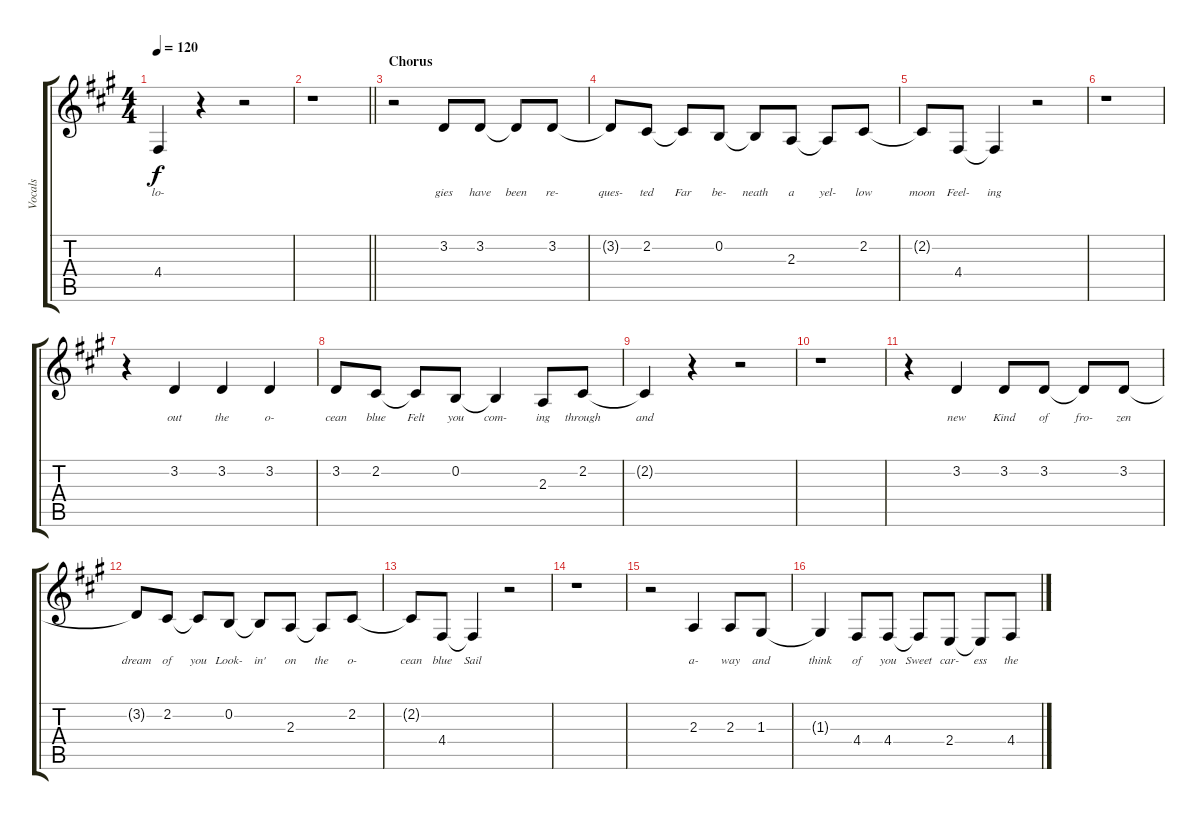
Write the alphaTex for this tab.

\track ("Vocals" "Vocals") {instrument oboe}
\staff {score tabs}
\tuning (E4 B3 G3 D3 A2 E2) {hide}
\ts (4 4)
\tempo 120
\clef g2
\ks f#minor
4.4{t}.4{lyrics (0 "lo-") lyrics (1 "") lyrics (2 "") lyrics (3 "") lyrics (4 "") dy f} r.4 r.2 |
\barLineRight lightlight
r.1 |
\section ("" "Chorus")
r.2 3.2.8{lyrics (0 "gies") lyrics (1 "") lyrics (2 "") lyrics (3 "") lyrics (4 "")} 3.2.8{lyrics (0 "have") lyrics (1 "") lyrics (2 "") lyrics (3 "") lyrics (4 "")} 3.2{t}.8{lyrics (0 "been") lyrics (1 "") lyrics (2 "") lyrics (3 "") lyrics (4 "")} 3.2.8{lyrics (0 "re-") lyrics (1 "") lyrics (2 "") lyrics (3 "") lyrics (4 "")} |
3.2{t}.8{lyrics (0 "ques-") lyrics (1 "") lyrics (2 "") lyrics (3 "") lyrics (4 "")} 2.2.8{lyrics (0 "ted") lyrics (1 "") lyrics (2 "") lyrics (3 "") lyrics (4 "")} 2.2{t}.8{lyrics (0 "Far") lyrics (1 "") lyrics (2 "") lyrics (3 "") lyrics (4 "")} 0.2.8{lyrics (0 "be-") lyrics (1 "") lyrics (2 "") lyrics (3 "") lyrics (4 "")} 0.2{t}.8{lyrics (0 "neath") lyrics (1 "") lyrics (2 "") lyrics (3 "") lyrics (4 "")} 2.3.8{lyrics (0 "a") lyrics (1 "") lyrics (2 "") lyrics (3 "") lyrics (4 "")} 2.3{t}.8{lyrics (0 "yel-") lyrics (1 "") lyrics (2 "") lyrics (3 "") lyrics (4 "")} 2.2.8{lyrics (0 "low") lyrics (1 "") lyrics (2 "") lyrics (3 "") lyrics (4 "")} |
2.2{t}.8{lyrics (0 "moon") lyrics (1 "") lyrics (2 "") lyrics (3 "") lyrics (4 "")} 4.4.8{lyrics (0 "Feel-") lyrics (1 "") lyrics (2 "") lyrics (3 "") lyrics (4 "")} 4.4{t}.4{lyrics (0 "ing") lyrics (1 "") lyrics (2 "") lyrics (3 "") lyrics (4 "")} r.2 |
r.1 |
r.4 3.2.4{lyrics (0 "out") lyrics (1 "") lyrics (2 "") lyrics (3 "") lyrics (4 "")} 3.2.4{lyrics (0 "the") lyrics (1 "") lyrics (2 "") lyrics (3 "") lyrics (4 "")} 3.2.4{lyrics (0 "o-") lyrics (1 "") lyrics (2 "") lyrics (3 "") lyrics (4 "")} |
3.2.8{lyrics (0 "cean") lyrics (1 "") lyrics (2 "") lyrics (3 "") lyrics (4 "")} 2.2.8{lyrics (0 "blue") lyrics (1 "") lyrics (2 "") lyrics (3 "") lyrics (4 "")} 2.2{t}.8{lyrics (0 "Felt") lyrics (1 "") lyrics (2 "") lyrics (3 "") lyrics (4 "")} 0.2.8{lyrics (0 "you") lyrics (1 "") lyrics (2 "") lyrics (3 "") lyrics (4 "")} 0.2{t}.4{lyrics (0 "com-") lyrics (1 "") lyrics (2 "") lyrics (3 "") lyrics (4 "")} 2.3.8{lyrics (0 "ing") lyrics (1 "") lyrics (2 "") lyrics (3 "") lyrics (4 "")} 2.2.8{lyrics (0 "through") lyrics (1 "") lyrics (2 "") lyrics (3 "") lyrics (4 "")} |
2.2{t}.4{lyrics (0 "and") lyrics (1 "") lyrics (2 "") lyrics (3 "") lyrics (4 "")} r.4 r.2 |
r.1 |
r.4 3.2.4{lyrics (0 "new") lyrics (1 "") lyrics (2 "") lyrics (3 "") lyrics (4 "")} 3.2.8{lyrics (0 "Kind") lyrics (1 "") lyrics (2 "") lyrics (3 "") lyrics (4 "")} 3.2.8{lyrics (0 "of") lyrics (1 "") lyrics (2 "") lyrics (3 "") lyrics (4 "")} 3.2{t}.8{lyrics (0 "fro-") lyrics (1 "") lyrics (2 "") lyrics (3 "") lyrics (4 "")} 3.2.8{lyrics (0 "zen") lyrics (1 "") lyrics (2 "") lyrics (3 "") lyrics (4 "")} |
3.2{t}.8{lyrics (0 "dream") lyrics (1 "") lyrics (2 "") lyrics (3 "") lyrics (4 "")} 2.2.8{lyrics (0 "of") lyrics (1 "") lyrics (2 "") lyrics (3 "") lyrics (4 "")} 2.2{t}.8{lyrics (0 "you") lyrics (1 "") lyrics (2 "") lyrics (3 "") lyrics (4 "")} 0.2.8{lyrics (0 "Look-") lyrics (1 "") lyrics (2 "") lyrics (3 "") lyrics (4 "")} 0.2{t}.8{lyrics (0 "in'") lyrics (1 "") lyrics (2 "") lyrics (3 "") lyrics (4 "")} 2.3.8{lyrics (0 "on") lyrics (1 "") lyrics (2 "") lyrics (3 "") lyrics (4 "")} 2.3{t}.8{lyrics (0 "the") lyrics (1 "") lyrics (2 "") lyrics (3 "") lyrics (4 "")} 2.2.8{lyrics (0 "o-") lyrics (1 "") lyrics (2 "") lyrics (3 "") lyrics (4 "")} |
2.2{t}.8{lyrics (0 "cean") lyrics (1 "") lyrics (2 "") lyrics (3 "") lyrics (4 "")} 4.4.8{lyrics (0 "blue") lyrics (1 "") lyrics (2 "") lyrics (3 "") lyrics (4 "")} 4.4{t}.4{lyrics (0 "Sail") lyrics (1 "") lyrics (2 "") lyrics (3 "") lyrics (4 "")} r.2 |
r.1 |
r.2 2.3.4{lyrics (0 "a-") lyrics (1 "") lyrics (2 "") lyrics (3 "") lyrics (4 "")} 2.3.8{lyrics (0 "way") lyrics (1 "") lyrics (2 "") lyrics (3 "") lyrics (4 "")} 1.3.8{lyrics (0 "and") lyrics (1 "") lyrics (2 "") lyrics (3 "") lyrics (4 "")} |
1.3{t}.4{lyrics (0 "think") lyrics (1 "") lyrics (2 "") lyrics (3 "") lyrics (4 "")} 4.4.8{lyrics (0 "of") lyrics (1 "") lyrics (2 "") lyrics (3 "") lyrics (4 "")} 4.4.8{lyrics (0 "you") lyrics (1 "") lyrics (2 "") lyrics (3 "") lyrics (4 "")} 4.4{t}.8{lyrics (0 "Sweet") lyrics (1 "") lyrics (2 "") lyrics (3 "") lyrics (4 "")} 2.4.8{lyrics (0 "car-") lyrics (1 "") lyrics (2 "") lyrics (3 "") lyrics (4 "")} 2.4{t}.8{lyrics (0 "ess") lyrics (1 "") lyrics (2 "") lyrics (3 "") lyrics (4 "")} 4.4.8{lyrics (0 "the") lyrics (1 "") lyrics (2 "") lyrics (3 "") lyrics (4 "")}
